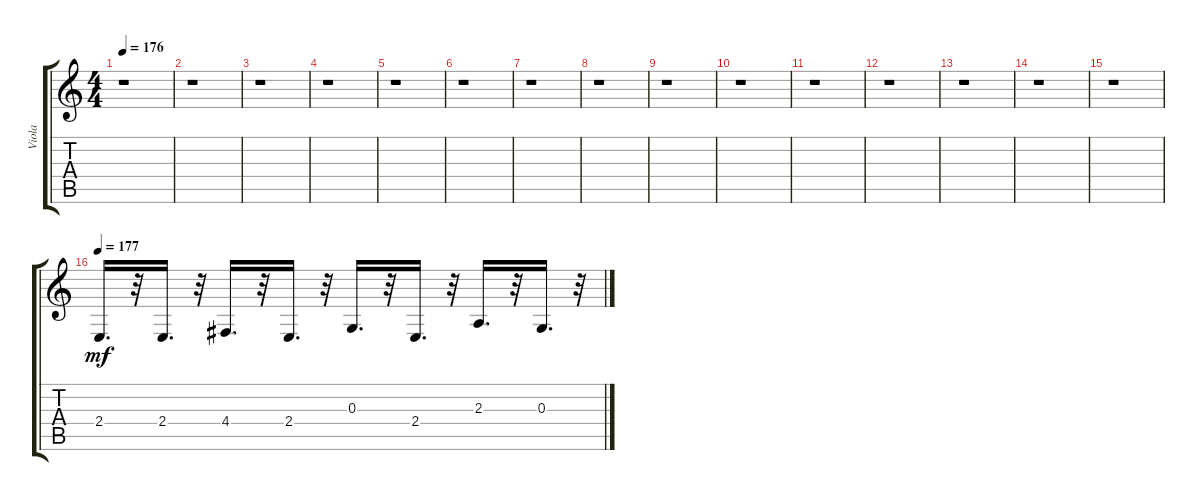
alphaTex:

\track ("Viola" "Viola") {instrument stringensemble2}
\staff {score tabs}
\tuning (E4 B3 G3 D3 A2 E2) {hide}
\ts (4 4)
\tempo 176
\clef g2
\ks c
r.1{dy f} |
r.1 |
r.1 |
r.1 |
r.1 |
r.1 |
r.1 |
r.1 |
r.1 |
r.1 |
r.1 |
r.1 |
r.1 |
r.1 |
r.1 |
\tempo 177
2.4.16{d dy mf} r.32 2.4.16{d} r.32 4.4.16{d} r.32 2.4.16{d} r.32 0.3.16{d} r.32 2.4.16{d} r.32 2.3.16{d} r.32 0.3.16{d} r.32
